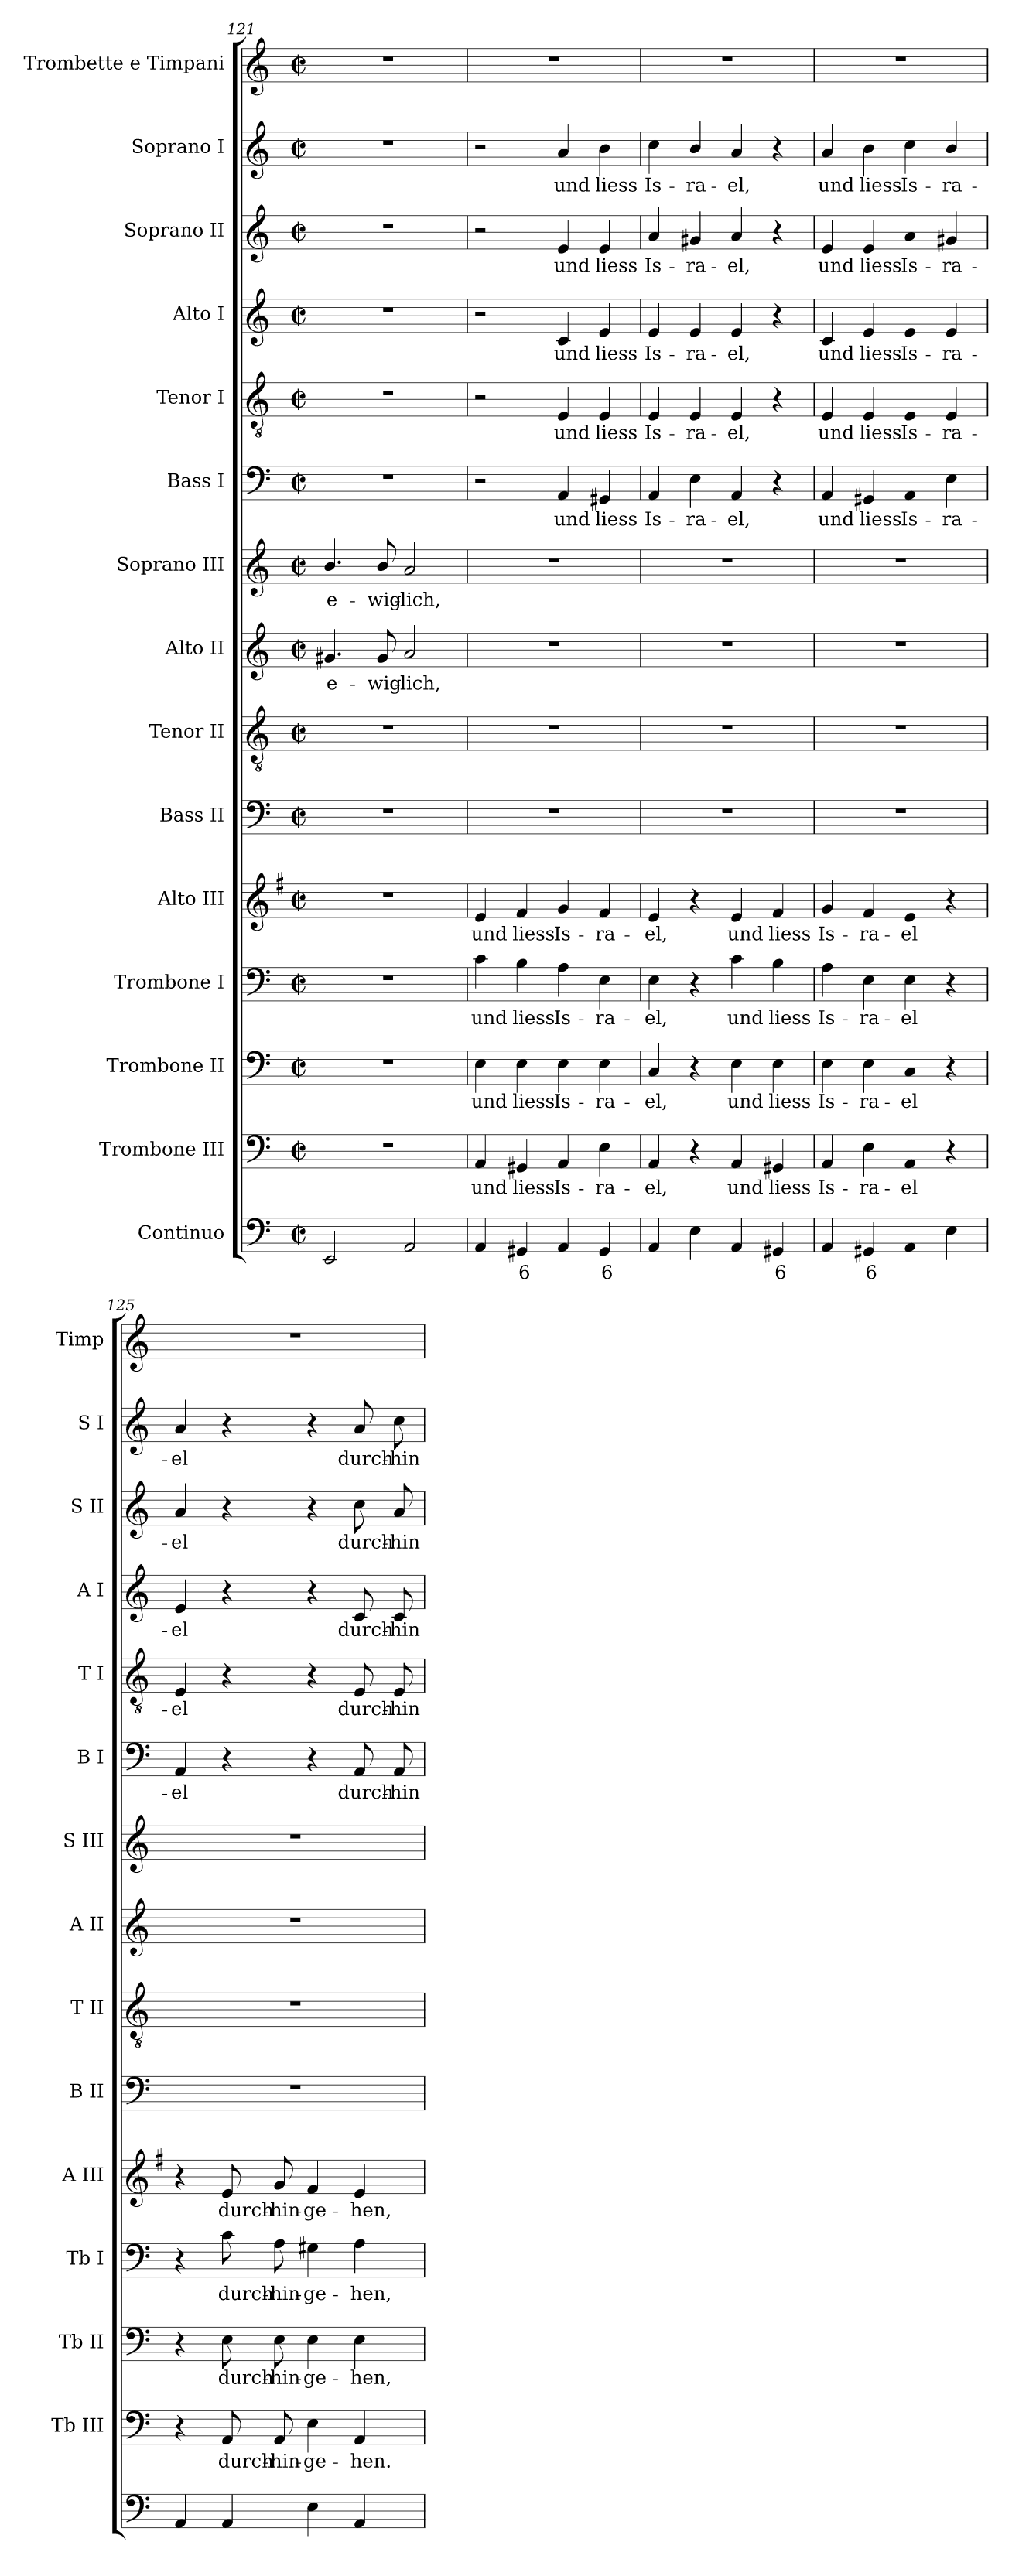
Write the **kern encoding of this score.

**kern	**text	**kern	**text	**kern	**text	**kern	**text	**kern	**text	**kern	**kern	**kern	**text	**kern	**text	**kern	**text	**kern	**text	**kern	**text	**kern	**text	**kern	**text	**kern
*part15	*part15	*part14	*part14	*part13	*part13	*part12	*part12	*part11	*part11	*part10	*part9	*part8	*part8	*part7	*part7	*part6	*part6	*part5	*part5	*part4	*part4	*part3	*part3	*part2	*part2	*part1
*staff15	*staff15	*staff14	*staff14	*staff13	*staff13	*staff12	*staff12	*staff11	*staff11	*staff10	*staff9	*staff8	*staff8	*staff7	*staff7	*staff6	*staff6	*staff5	*staff5	*staff4	*staff4	*staff3	*staff3	*staff2	*staff2	*staff1
*I"Continuo	*	*I"Trombone III	*	*I"Trombone II	*	*I"Trombone I	*	*I"Alto III	*	*I"Bass II	*I"Tenor II	*I"Alto II	*	*I"Soprano III	*	*I"Bass I	*	*I"Tenor I	*	*I"Alto I	*	*I"Soprano II	*	*I"Soprano I	*	*I"Trombette  e Timpani
*	*	*I'Tb III	*	*I'Tb II	*	*I'Tb I	*	*I'A III	*	*I'B II	*I'T II	*I'A II	*	*I'S III	*	*I'B I	*	*I'T I	*	*I'A I	*	*I'S II	*	*I'S I	*	*I'Timp
!!LO:LB:g=z
*clefF4	*	*clefF4	*	*clefF4	*	*clefF4	*	*clefG2	*	*clefF4	*clefGv2	*clefG2	*	*clefG2	*	*clefF4	*	*clefGv2	*	*clefG2	*	*clefG2	*	*clefG2	*	*clefG2
*	*	*	*	*	*	*	*	*ITrd4c7	*	*	*	*	*	*	*	*	*	*	*	*	*	*	*	*	*	*
*k[]	*	*k[]	*	*k[]	*	*k[]	*	*k[]	*	*k[]	*k[]	*k[]	*	*k[]	*	*k[]	*	*k[]	*	*k[]	*	*k[]	*	*k[]	*	*k[]
*C:	*	*C:	*	*C:	*	*C:	*	*C:	*	*C:	*C:	*C:	*	*C:	*	*C:	*	*C:	*	*C:	*	*C:	*	*C:	*	*C:
*M2/2	*	*M2/2	*	*M2/2	*	*M2/2	*	*M2/2	*	*M2/2	*M2/2	*M2/2	*	*M2/2	*	*M2/2	*	*M2/2	*	*M2/2	*	*M2/2	*	*M2/2	*	*M2/2
*met(c|)	*	*met(c|)	*	*met(c|)	*	*met(c|)	*	*met(c|)	*	*met(c|)	*met(c|)	*met(c|)	*	*met(c|)	*	*met(c|)	*	*met(c|)	*	*met(c|)	*	*met(c|)	*	*met(c|)	*	*met(c|)
=121	=121	=121	=121	=121	=121	=121	=121	=121	=121	=121	=121	=121	=121	=121	=121	=121	=121	=121	=121	=121	=121	=121	=121	=121	=121	=121
!	!	!	!	!	!	!	!	!	!	!	!	!	!LO:LY:b	!	!LO:LY:b	!	!	!	!	!	!	!	!	!	!	!
2EE	.	1r	.	1r	.	1r	.	1r	.	1r	1r	4.g#X	e-	4.b/	e-	1r	.	1r	.	1r	.	1r	.	1r	.	1r
!	!	!	!	!	!	!	!	!	!	!	!	!	!LO:LY:b	!	!LO:LY:b	!	!	!	!	!	!	!	!	!	!	!
.	.	.	.	.	.	.	.	.	.	.	.	8g#	-wig-	8b/	-wig-	.	.	.	.	.	.	.	.	.	.	.
!	!	!	!	!	!	!	!	!	!	!	!	!	!LO:LY:b	!	!LO:LY:b	!	!	!	!	!	!	!	!	!	!	!
2AA	.	.	.	.	.	.	.	.	.	.	.	2a	-lich,	2a	-lich,	.	.	.	.	.	.	.	.	.	.	.
=122	=122	=122	=122	=122	=122	=122	=122	=122	=122	=122	=122	=122	=122	=122	=122	=122	=122	=122	=122	=122	=122	=122	=122	=122	=122	=122
!	!	!	!LO:LY:b	!	!LO:LY:b	!	!LO:LY:b	!	!LO:LY:b	!	!	!	!	!	!	!	!	!	!	!	!	!	!	!	!	!
4AA	.	4AA	und	4E	und	4c	und	4A	und	1r	1r	1r	.	1r	.	2r	.	2r	.	2r	.	2r	.	2r	.	1r
!	!LO:LY:b	!	!LO:LY:b	!	!LO:LY:b	!	!LO:LY:b	!	!LO:LY:b	!	!	!	!	!	!	!	!	!	!	!	!	!	!	!	!	!
4GG#X	6	4GG#X	liess	4E	liess	4B	liess	4B	liess	.	.	.	.	.	.	.	.	.	.	.	.	.	.	.	.	.
!	!	!	!LO:LY:b	!	!LO:LY:b	!	!LO:LY:b	!	!LO:LY:b	!	!	!	!	!	!	!	!LO:LY:b	!	!LO:LY:b	!	!LO:LY:b	!	!LO:LY:b	!	!LO:LY:b	!
4AA	.	4AA	Is-	4E	Is-	4A	Is-	4c	Is-	.	.	.	.	.	.	4AA	und	4E	und	4c	und	4e	und	4a	und	.
!	!LO:LY:b	!	!LO:LY:b	!	!LO:LY:b	!	!LO:LY:b	!	!LO:LY:b	!	!	!	!	!	!	!	!LO:LY:b	!	!LO:LY:b	!	!LO:LY:b	!	!LO:LY:b	!	!LO:LY:b	!
4GG#	6	4E	-ra-	4E	-ra-	4E	-ra-	4B	-ra-	.	.	.	.	.	.	4GG#X	liess	4E	liess	4e	liess	4e	liess	4b	liess	.
=123	=123	=123	=123	=123	=123	=123	=123	=123	=123	=123	=123	=123	=123	=123	=123	=123	=123	=123	=123	=123	=123	=123	=123	=123	=123	=123
!	!	!	!LO:LY:b	!	!LO:LY:b	!	!LO:LY:b	!	!LO:LY:b	!	!	!	!	!	!	!	!LO:LY:b	!	!LO:LY:b	!	!LO:LY:b	!	!LO:LY:b	!	!LO:LY:b	!
4AA	.	4AA	-el,	4C	-el,	4E	-el,	4A	-el,	1r	1r	1r	.	1r	.	4AA	Is-	4E	Is-	4e	Is-	4a	Is-	4cc	Is-	1r
!	!	!	!	!	!	!	!	!	!	!	!	!	!	!	!	!	!LO:LY:b	!	!LO:LY:b	!	!LO:LY:b	!	!LO:LY:b	!	!LO:LY:b	!
4E	.	4r	.	4r	.	4r	.	4r	.	.	.	.	.	.	.	4E	-ra-	4E	-ra-	4e	-ra-	4g#X	-ra-	4b/	-ra-	.
!	!	!	!LO:LY:b	!	!LO:LY:b	!	!LO:LY:b	!	!LO:LY:b	!	!	!	!	!	!	!	!LO:LY:b	!	!LO:LY:b	!	!LO:LY:b	!	!LO:LY:b	!	!LO:LY:b	!
4AA	.	4AA	und	4E	und	4c	und	4A	und	.	.	.	.	.	.	4AA	-el,	4E	-el,	4e	-el,	4a	-el,	4a	-el,	.
!	!LO:LY:b	!	!LO:LY:b	!	!LO:LY:b	!	!LO:LY:b	!	!LO:LY:b	!	!	!	!	!	!	!	!	!	!	!	!	!	!	!	!	!
4GG#X	6	4GG#X	liess	4E	liess	4B	liess	4B	liess	.	.	.	.	.	.	4r	.	4r	.	4r	.	4r	.	4r	.	.
=124	=124	=124	=124	=124	=124	=124	=124	=124	=124	=124	=124	=124	=124	=124	=124	=124	=124	=124	=124	=124	=124	=124	=124	=124	=124	=124
!	!	!	!LO:LY:b	!	!LO:LY:b	!	!LO:LY:b	!	!LO:LY:b	!	!	!	!	!	!	!	!LO:LY:b	!	!LO:LY:b	!	!LO:LY:b	!	!LO:LY:b	!	!LO:LY:b	!
4AA	.	4AA	Is-	4E	Is-	4A	Is-	4c	Is-	1r	1r	1r	.	1r	.	4AA	und	4E	und	4c	und	4e	und	4a	und	1r
!	!LO:LY:b	!	!LO:LY:b	!	!LO:LY:b	!	!LO:LY:b	!	!LO:LY:b	!	!	!	!	!	!	!	!LO:LY:b	!	!LO:LY:b	!	!LO:LY:b	!	!LO:LY:b	!	!LO:LY:b	!
4GG#X	6	4E	-ra-	4E	-ra-	4E	-ra-	4B	-ra-	.	.	.	.	.	.	4GG#X	liess	4E	liess	4e	liess	4e	liess	4b	liess	.
!	!	!	!LO:LY:b	!	!LO:LY:b	!	!LO:LY:b	!	!LO:LY:b	!	!	!	!	!	!	!	!LO:LY:b	!	!LO:LY:b	!	!LO:LY:b	!	!LO:LY:b	!	!LO:LY:b	!
4AA	.	4AA	-el	4C	-el	4E	-el	4A	-el	.	.	.	.	.	.	4AA	Is-	4E	Is-	4e	Is-	4a	Is-	4cc	Is-	.
!	!	!	!	!	!	!	!	!	!	!	!	!	!	!	!	!	!LO:LY:b	!	!LO:LY:b	!	!LO:LY:b	!	!LO:LY:b	!	!LO:LY:b	!
4E	.	4r	.	4r	.	4r	.	4r	.	.	.	.	.	.	.	4E	-ra-	4E	-ra-	4e	-ra-	4g#X	-ra-	4b/	-ra-	.
=125	=125	=125	=125	=125	=125	=125	=125	=125	=125	=125	=125	=125	=125	=125	=125	=125	=125	=125	=125	=125	=125	=125	=125	=125	=125	=125
!	!	!	!	!	!	!	!	!	!	!	!	!	!	!	!	!	!LO:LY:b	!	!LO:LY:b	!	!LO:LY:b	!	!LO:LY:b	!	!LO:LY:b	!
4AA	.	4r	.	4r	.	4r	.	4r	.	1r	1r	1r	.	1r	.	4AA	-el	4E	-el	4e	-el	4a	-el	4a	-el	1r
!	!	!	!LO:LY:b	!	!LO:LY:b	!	!LO:LY:b	!	!LO:LY:b	!	!	!	!	!	!	!	!	!	!	!	!	!	!	!	!	!
4AA	.	8AA	durch-	8E	durch-	8c	durch-	8A	durch-	.	.	.	.	.	.	4r	.	4r	.	4r	.	4r	.	4r	.	.
!	!	!	!LO:LY:b	!	!LO:LY:b	!	!LO:LY:b	!	!LO:LY:b	!	!	!	!	!	!	!	!	!	!	!	!	!	!	!	!	!
.	.	8AA	-hin-	8E	-hin-	8A	-hin-	8c	-hin-	.	.	.	.	.	.	.	.	.	.	.	.	.	.	.	.	.
!	!	!	!LO:LY:b	!	!LO:LY:b	!	!LO:LY:b	!	!LO:LY:b	!	!	!	!	!	!	!	!	!	!	!	!	!	!	!	!	!
4E	.	4E	-ge-	4E	-ge-	4G#X	-ge-	4B	-ge-	.	.	.	.	.	.	4r	.	4r	.	4r	.	4r	.	4r	.	.
!	!	!	!LO:LY:b	!	!LO:LY:b	!	!LO:LY:b	!	!LO:LY:b	!	!	!	!	!	!	!	!LO:LY:b	!	!LO:LY:b	!	!LO:LY:b	!	!LO:LY:b	!	!LO:LY:b	!
4AA	.	4AA	-hen.	4E	-hen,	4A	-hen,	4A	-hen,	.	.	.	.	.	.	8AA	durch-	8E	durch-	8c	durch-	8cc	durch-	8a	durch-	.
!	!	!	!	!	!	!	!	!	!	!	!	!	!	!	!	!	!LO:LY:b	!	!LO:LY:b	!	!LO:LY:b	!	!LO:LY:b	!	!LO:LY:b	!
.	.	.	.	.	.	.	.	.	.	.	.	.	.	.	.	8AA	-hin-	8E	-hin-	8c	-hin-	8a	-hin-	8cc	-hin-	.
=	=	=	=	=	=	=	=	=	=	=	=	=	=	=	=	=	=	=	=	=	=	=	=	=	=	=
*-	*-	*-	*-	*-	*-	*-	*-	*-	*-	*-	*-	*-	*-	*-	*-	*-	*-	*-	*-	*-	*-	*-	*-	*-	*-	*-
